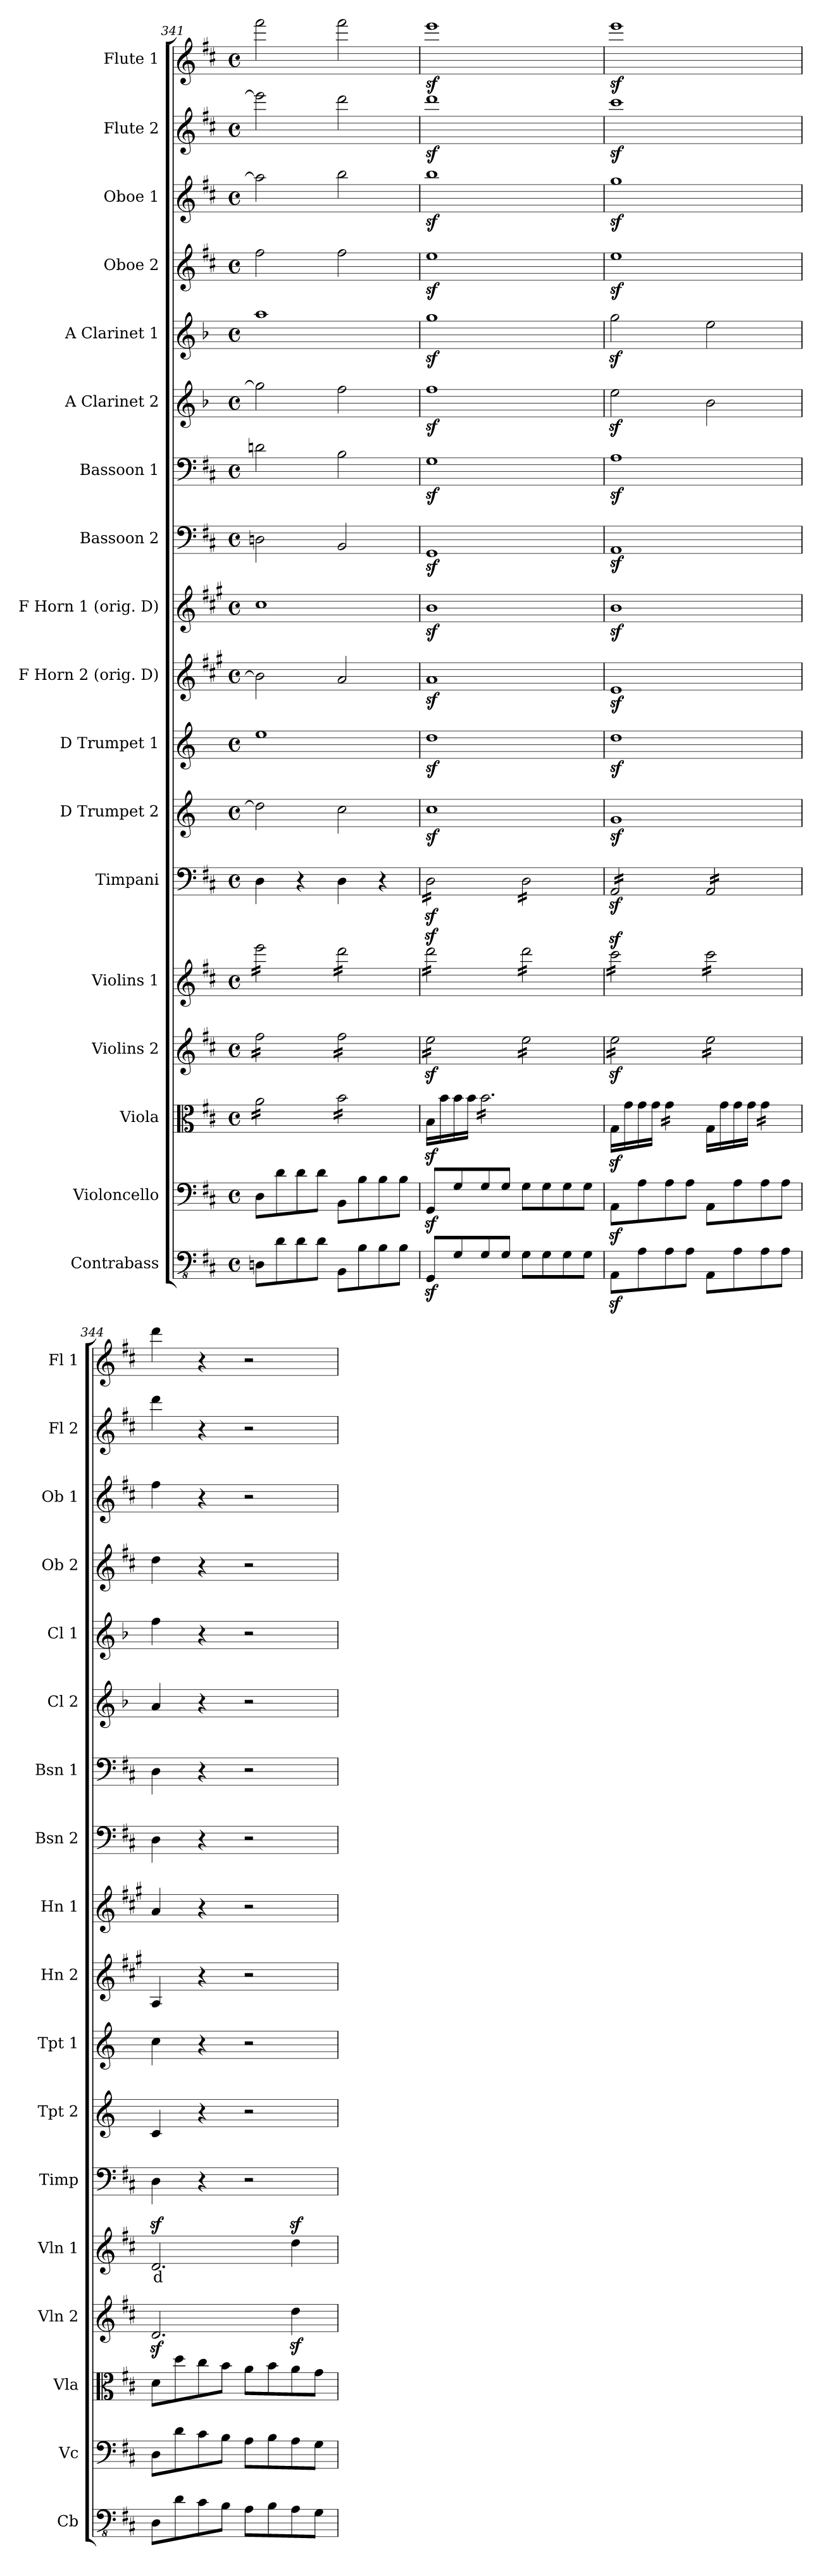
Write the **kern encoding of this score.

**kern	**kern	**kern	**kern	**kern	**text	**kern	**kern	**kern	**kern	**kern	**kern	**kern	**kern	**kern	**kern	**kern	**kern	**kern
*part18	*part17	*part16	*part15	*part14	*part14	*part13	*part12	*part11	*part10	*part9	*part8	*part7	*part6	*part5	*part4	*part3	*part2	*part1
*staff18	*staff17	*staff16	*staff15	*staff14	*staff14	*staff13	*staff12	*staff11	*staff10	*staff9	*staff8	*staff7	*staff6	*staff5	*staff4	*staff3	*staff2	*staff1
*I"Contrabass	*I"Violoncello	*I"Viola	*I"Violins 2	*I"Violins 1	*	*I"Timpani	*I"D Trumpet 2	*I"D Trumpet 1	*I"F Horn 2 (orig.  D)	*I"F Horn 1 (orig.  D)	*I"Bassoon 2	*I"Bassoon 1	*I"A Clarinet 2	*I"A Clarinet 1	*I"Oboe 2	*I"Oboe 1	*I"Flute 2	*I"Flute 1
*I'Cb	*I'Vc	*I'Vla	*I'Vln 2	*I'Vln 1	*	*I'Timp	*I'Tpt 2	*I'Tpt 1	*I'Hn 2	*I'Hn 1	*I'Bsn 2	*I'Bsn 1	*I'Cl 2	*I'Cl 1	*I'Ob 2	*I'Ob 1	*I'Fl 2	*I'Fl 1
*clefFv4	*clefF4	*clefC3	*clefG2	*clefG2	*	*clefF4	*clefG2	*clefG2	*clefG2	*clefG2	*clefF4	*clefF4	*clefG2	*clefG2	*clefG2	*clefG2	*clefG2	*clefG2
*	*	*	*	*	*	*	*ITrd-1c-2	*ITrd-1c-2	*ITrd4c7	*ITrd4c7	*	*	*ITrd2c3	*ITrd2c3	*	*	*	*
*k[f#c#]	*k[f#c#]	*k[f#c#]	*k[f#c#]	*k[f#c#]	*	*k[f#c#]	*k[f#c#]	*k[f#c#]	*k[f#c#]	*k[f#c#]	*k[f#c#]	*k[f#c#]	*k[f#c#]	*k[f#c#]	*k[f#c#]	*k[f#c#]	*k[f#c#]	*k[f#c#]
*M4/4	*M4/4	*M4/4	*M4/4	*M4/4	*	*M4/4	*M4/4	*M4/4	*M4/4	*M4/4	*M4/4	*M4/4	*M4/4	*M4/4	*M4/4	*M4/4	*M4/4	*M4/4
*met(c)	*met(c)	*met(c)	*met(c)	*met(c)	*	*met(c)	*met(c)	*met(c)	*met(c)	*met(c)	*met(c)	*met(c)	*met(c)	*met(c)	*met(c)	*met(c)	*met(c)	*met(c)
=341	=341	=341	=341	=341	=341	=341	=341	=341	=341	=341	=341	=341	=341	=341	=341	=341	=341	=341
*	*	*tremolo	*	*	*	*	*	*	*	*	*	*	*	*	*	*	*	*
*	*	*	*tremolo	*	*	*	*	*	*	*	*	*	*	*	*	*	*	*
*	*	*	*	*tremolo	*	*	*	*	*	*	*	*	*	*	*	*	*	*
8DDn\L	8D\L	16a\LL	16ff#\LL	16eee\LL	.	4D\	2ee\]	1ff#	2e\]	1f#	2Dn\	2dn\	2ee\]	1ff#	2ff#\	2aa\]	2eee\]	2fff#\
.	.	16a\	16ff#\	16eee\	.	.	.	.	.	.	.	.	.	.	.	.	.	.
8D\	8d\	16a\	16ff#\	16eee\	.	.	.	.	.	.	.	.	.	.	.	.	.	.
.	.	16a\	16ff#\	16eee\	.	.	.	.	.	.	.	.	.	.	.	.	.	.
8D\	8d\	16a\	16ff#\	16eee\	.	4r	.	.	.	.	.	.	.	.	.	.	.	.
.	.	16a\	16ff#\	16eee\	.	.	.	.	.	.	.	.	.	.	.	.	.	.
8D\J	8d\J	16a\	16ff#\	16eee\	.	.	.	.	.	.	.	.	.	.	.	.	.	.
.	.	16a\JJ	16ff#\JJ	16eee\JJ	.	.	.	.	.	.	.	.	.	.	.	.	.	.
8BBB\L	8BB\L	16b\LL	16ff#\LL	16ddd\LL	.	4D\	2dd\	.	2d/	.	2BB/	2B\	2dd\	.	2ff#\	2bb\	2ddd\	2fff#\
.	.	16b\	16ff#\	16ddd\	.	.	.	.	.	.	.	.	.	.	.	.	.	.
8BB\	8B\	16b\	16ff#\	16ddd\	.	.	.	.	.	.	.	.	.	.	.	.	.	.
.	.	16b\	16ff#\	16ddd\	.	.	.	.	.	.	.	.	.	.	.	.	.	.
8BB\	8B\	16b\	16ff#\	16ddd\	.	4r	.	.	.	.	.	.	.	.	.	.	.	.
.	.	16b\	16ff#\	16ddd\	.	.	.	.	.	.	.	.	.	.	.	.	.	.
8BB\J	8B\J	16b\	16ff#\	16ddd\	.	.	.	.	.	.	.	.	.	.	.	.	.	.
.	.	16b\JJ	16ff#\JJ	16ddd\JJ	.	.	.	.	.	.	.	.	.	.	.	.	.	.
*	*	*Xtremolo	*	*	*	*	*	*	*	*	*	*	*	*	*	*	*	*
=342	=342	=342	=342	=342	=342	=342	=342	=342	=342	=342	=342	=342	=342	=342	=342	=342	=342	=342
*	*	*	*	*	*	*tremolo	*	*	*	*	*	*	*	*	*	*	*	*
8GGGz</L	8GGz</L	16Bz<\LL	16eez<\LL	16dddz<\LL	.	16Dz<\LL	1ddz<	1eez<	1dz<	1ez<	1GGz<	1Gz<	1ddz<	1eez<	1eez<	1bbz<	1dddz<	1eeez<
.	.	16b\	16eez<\	16dddz<\	.	16Dz<\	.	.	.	.	.	.	.	.	.	.	.	.
8GG/	8G/	16b\	16eez<\	16dddz<\	.	16Dz<\	.	.	.	.	.	.	.	.	.	.	.	.
.	.	16b\JJ	16eez<\	16dddz<\	.	16Dz<\	.	.	.	.	.	.	.	.	.	.	.	.
*	*	*tremolo	*	*	*	*	*	*	*	*	*	*	*	*	*	*	*	*
8GG/	8G/	16b\LL	16eez<\	16dddz<\	.	16Dz<\	.	.	.	.	.	.	.	.	.	.	.	.
.	.	16b\	16eez<\	16dddz<\	.	16Dz<\	.	.	.	.	.	.	.	.	.	.	.	.
8GG/J	8G/J	16b\	16eez<\	16dddz<\	.	16Dz<\	.	.	.	.	.	.	.	.	.	.	.	.
.	.	16b\	16eez<\JJ	16dddz<\JJ	.	16Dz<\JJ	.	.	.	.	.	.	.	.	.	.	.	.
8GG\L	8G\L	16b\	16ee\LL	16ddd\LL	.	16D\LL	.	.	.	.	.	.	.	.	.	.	.	.
.	.	16b\	16ee\	16ddd\	.	16D\	.	.	.	.	.	.	.	.	.	.	.	.
8GG\	8G\	16b\	16ee\	16ddd\	.	16D\	.	.	.	.	.	.	.	.	.	.	.	.
.	.	16b\	16ee\	16ddd\	.	16D\	.	.	.	.	.	.	.	.	.	.	.	.
8GG\	8G\	16b\	16ee\	16ddd\	.	16D\	.	.	.	.	.	.	.	.	.	.	.	.
.	.	16b\	16ee\	16ddd\	.	16D\	.	.	.	.	.	.	.	.	.	.	.	.
8GG\J	8G\J	16b\	16ee\	16ddd\	.	16D\	.	.	.	.	.	.	.	.	.	.	.	.
.	.	16b\JJ	16ee\JJ	16ddd\JJ	.	16D\JJ	.	.	.	.	.	.	.	.	.	.	.	.
*	*	*Xtremolo	*	*	*	*	*	*	*	*	*	*	*	*	*	*	*	*
=343	=343	=343	=343	=343	=343	=343	=343	=343	=343	=343	=343	=343	=343	=343	=343	=343	=343	=343
8AAAz<\L	8AAz<\L	16Gz<\LL	16eez<\LL	16ccc#z<\LL	.	16AAz</LL	1az<	1eez<	1Az<	1ez<	1AAz<	1Az<	2cc#z<\	2eez<\	1eez<	1ggz<	1ccc#z<	1eeez<
.	.	16g\	16eez<\	16ccc#z<\	.	16AAz</	.	.	.	.	.	.	.	.	.	.	.	.
8AA\	8A\	16g\	16eez<\	16ccc#z<\	.	16AAz</	.	.	.	.	.	.	.	.	.	.	.	.
.	.	16g\JJ	16eez<\	16ccc#z<\	.	16AAz</	.	.	.	.	.	.	.	.	.	.	.	.
*	*	*tremolo	*	*	*	*	*	*	*	*	*	*	*	*	*	*	*	*
8AA\	8A\	16g\LL	16eez<\	16ccc#z<\	.	16AAz</	.	.	.	.	.	.	.	.	.	.	.	.
.	.	16g\	16eez<\	16ccc#z<\	.	16AAz</	.	.	.	.	.	.	.	.	.	.	.	.
8AA\J	8A\J	16g\	16eez<\	16ccc#z<\	.	16AAz</	.	.	.	.	.	.	.	.	.	.	.	.
.	.	16g\JJ	16eez<\JJ	16ccc#z<\JJ	.	16AAz</JJ	.	.	.	.	.	.	.	.	.	.	.	.
*	*	*Xtremolo	*	*	*	*	*	*	*	*	*	*	*	*	*	*	*	*
8AAA\L	8AA\L	16G\LL	16ee\LL	16ccc#\LL	.	16AA/LL	.	.	.	.	.	.	2g\	2cc#\	.	.	.	.
.	.	16g\	16ee\	16ccc#\	.	16AA/	.	.	.	.	.	.	.	.	.	.	.	.
8AA\	8A\	16g\	16ee\	16ccc#\	.	16AA/	.	.	.	.	.	.	.	.	.	.	.	.
.	.	16g\JJ	16ee\	16ccc#\	.	16AA/	.	.	.	.	.	.	.	.	.	.	.	.
*	*	*tremolo	*	*	*	*	*	*	*	*	*	*	*	*	*	*	*	*
8AA\	8A\	16g\LL	16ee\	16ccc#\	.	16AA/	.	.	.	.	.	.	.	.	.	.	.	.
.	.	16g\	16ee\	16ccc#\	.	16AA/	.	.	.	.	.	.	.	.	.	.	.	.
8AA\J	8A\J	16g\	16ee\	16ccc#\	.	16AA/	.	.	.	.	.	.	.	.	.	.	.	.
.	.	16g\JJ	16ee\JJ	16ccc#\JJ	.	16AA/JJ	.	.	.	.	.	.	.	.	.	.	.	.
*	*	*	*	*	*	*Xtremolo	*	*	*	*	*	*	*	*	*	*	*	*
*	*	*	*	*Xtremolo	*	*	*	*	*	*	*	*	*	*	*	*	*	*
*	*	*	*Xtremolo	*	*	*	*	*	*	*	*	*	*	*	*	*	*	*
*	*	*Xtremolo	*	*	*	*	*	*	*	*	*	*	*	*	*	*	*	*
!!LO:PB:g=z
=344	=344	=344	=344	=344	=344	=344	=344	=344	=344	=344	=344	=344	=344	=344	=344	=344	=344	=344
!	!	!	!	!	!LO:LY:b:color=#FF0000	!	!	!	!	!	!	!	!	!	!	!	!	!
8DD\L	8D\L	8d\L	2.dz</	2.dz</	d	4D\	4d/	4dd\	4D/	4d/	4D\	4D\	4f#/	4dd\	4dd\	4ff#\	4ddd\	4ddd\
8D\	8d\	8dd\	.	.	.	.	.	.	.	.	.	.	.	.	.	.	.	.
8C#\	8c#\	8cc#\	.	.	.	4r	4r	4r	4r	4r	4r	4r	4r	4r	4r	4r	4r	4r
8BB\J	8B\J	8b\J	.	.	.	.	.	.	.	.	.	.	.	.	.	.	.	.
8AA\L	8A\L	8a\L	.	.	.	2r	2r	2r	2r	2r	2r	2r	2r	2r	2r	2r	2r	2r
8BB\	8B\	8b\	.	.	.	.	.	.	.	.	.	.	.	.	.	.	.	.
8AA\	8A\	8a\	4ddz<\	4ddz<\	.	.	.	.	.	.	.	.	.	.	.	.	.	.
8GG\J	8G\J	8g\J	.	.	.	.	.	.	.	.	.	.	.	.	.	.	.	.
=	=	=	=	=	=	=	=	=	=	=	=	=	=	=	=	=	=	=
*-	*-	*-	*-	*-	*-	*-	*-	*-	*-	*-	*-	*-	*-	*-	*-	*-	*-	*-
